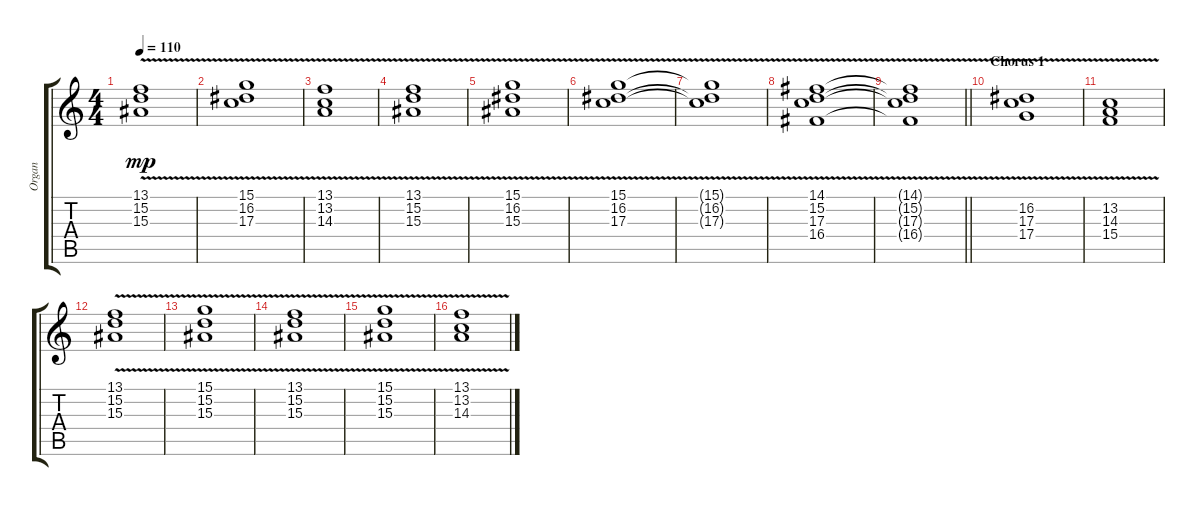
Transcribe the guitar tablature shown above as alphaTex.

\track ("Organ" "Organ") {instrument ocarina}
\staff {score tabs}
\tuning (E4 B3 G3 D3 A2 E2) {hide}
\ts (4 4)
\tempo 110
\clef g2
\ks c
(13.1{v} 15.2{v} 15.3{v}).1{dy mp} |
(15.1{v} 16.2{v} 17.3{v}).1 |
(13.1{v} 13.2{v} 14.3{v}).1 |
(13.1{v} 15.2{v} 15.3{v}).1 |
(15.1{v} 16.2{v} 15.3{v}).1 |
(15.1{v} 16.2{v} 17.3{v}).1 |
(15.1{t} 16.2{t} 17.3{t}).1 |
(14.1 15.2{v} 17.3{v} 16.4{v}).1 |
\barLineRight lightlight
(14.1{t} 15.2{t} 17.3{t} 16.4{t}).1 |
\section ("" "Chorus 1")
(16.2{v} 17.3{v} 17.4{v}).1 |
(13.2{v} 14.3{v} 15.4{v}).1 |
(13.1{v} 15.2{v} 15.3{v}).1 |
(15.1{v} 15.2{v} 15.3{v}).1 |
(13.1{v} 15.2{v} 15.3{v}).1 |
(15.1{v} 15.2{v} 15.3{v}).1 |
(13.1{v} 13.2{v} 14.3{v}).1
